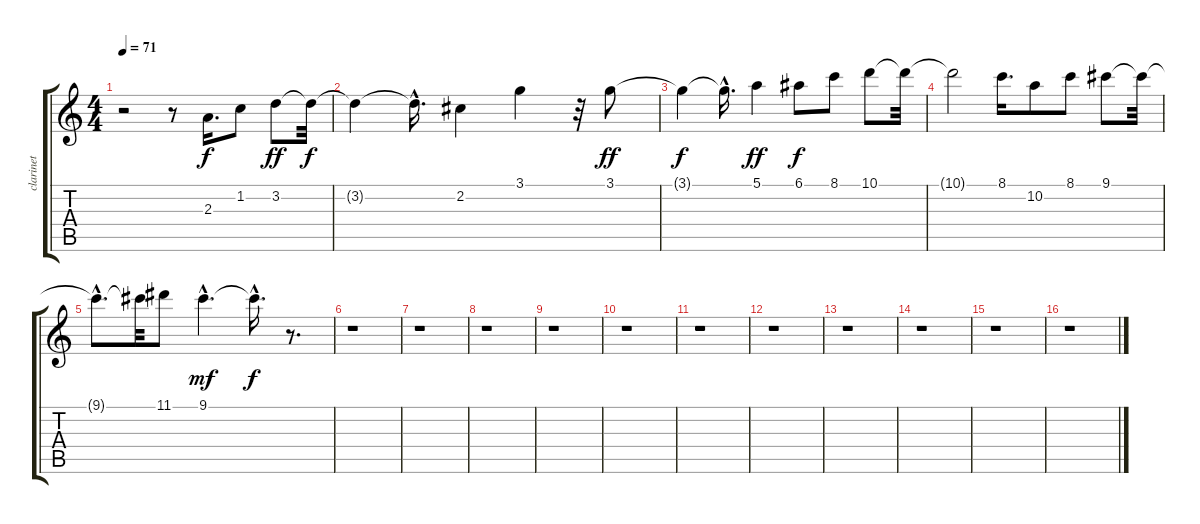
\track ("clarinet" "clarinet") {instrument acousticguitarnylon}
\staff {score tabs}
\tuning (E4 B3 G3 D3 A2 E2) {hide}
\ts (4 4)
\tempo 71
\clef g2
\ks c
r.2{dy f} r.8 2.3.16{d} 1.2.8 3.2.8{dy ff} 3.2{t}.32{dy f} |
3.2{t}.4 3.2{hac t}.16{d} 2.2.4 3.1.4 r.32 3.1.8{dy ff} |
3.1{t}.4{dy f} 3.1{hac t}.16{d} 5.1.4{dy ff} 6.1.8{dy f} 8.1.8 10.1.8 10.1{t}.32 |
10.1{t}.2 8.1.16{d} 10.2.8 8.1.8 9.1.8 9.1{t}.32 |
9.1{hac t}.8{d} 9.1{t}.32 11.1.8 9.1{hac}.4{d dy mf} 9.1{hac t}.16{d dy f} r.8{d} |
r.1 |
r.1 |
r.1 |
r.1 |
r.1 |
r.1 |
r.1 |
r.1 |
r.1 |
r.1 |
r.1
